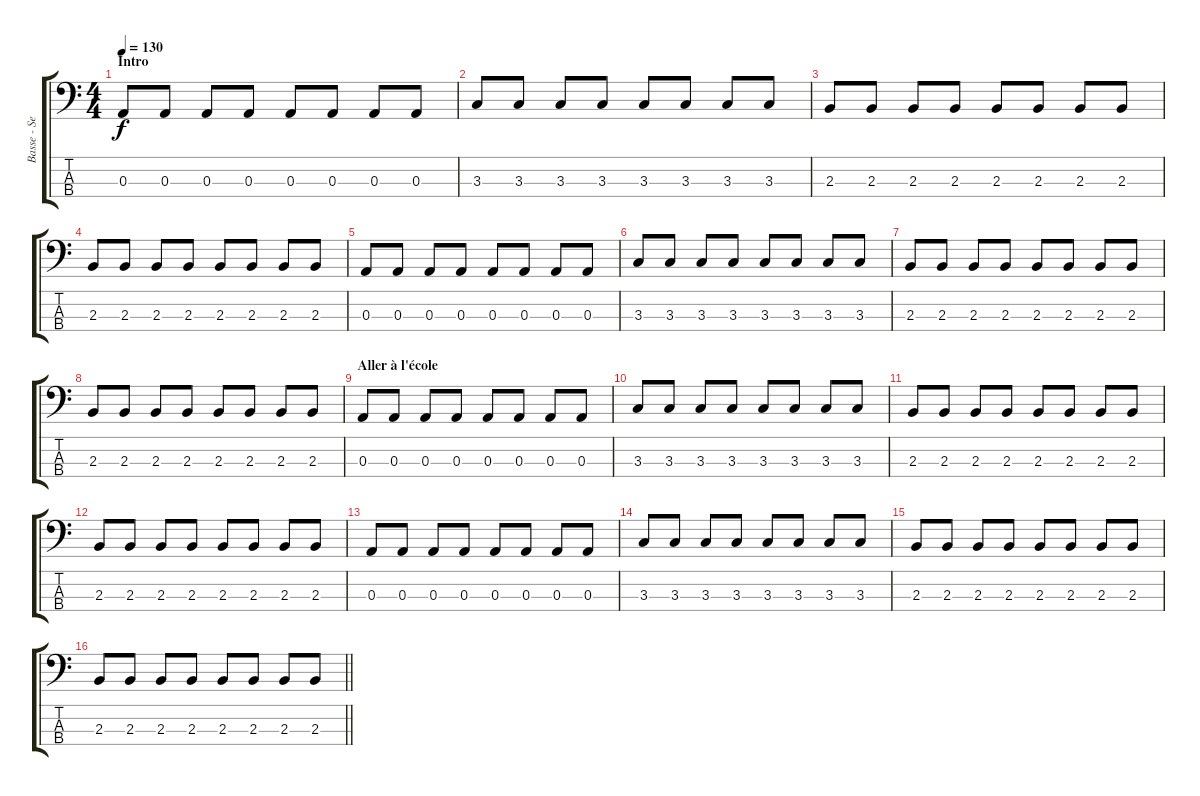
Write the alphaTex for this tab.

\track ("Basse - Seb" "Basse - Se") {instrument electricbassfinger}
\staff {score tabs}
\tuning (G2 D2 A1 E1) {hide}
\ts (4 4)
\section ("" "Intro")
\tempo 130
\clef f4
\ks c
0.3.8{dy f instrument electricbassfinger} 0.3.8 0.3.8 0.3.8 0.3.8 0.3.8 0.3.8 0.3.8 |
3.3.8 3.3.8 3.3.8 3.3.8 3.3.8 3.3.8 3.3.8 3.3.8 |
2.3.8 2.3.8 2.3.8 2.3.8 2.3.8 2.3.8 2.3.8 2.3.8 |
2.3.8 2.3.8 2.3.8 2.3.8 2.3.8 2.3.8 2.3.8 2.3.8 |
0.3.8 0.3.8 0.3.8 0.3.8 0.3.8 0.3.8 0.3.8 0.3.8 |
3.3.8 3.3.8 3.3.8 3.3.8 3.3.8 3.3.8 3.3.8 3.3.8 |
2.3.8 2.3.8 2.3.8 2.3.8 2.3.8 2.3.8 2.3.8 2.3.8 |
2.3.8 2.3.8 2.3.8 2.3.8 2.3.8 2.3.8 2.3.8 2.3.8 |
\section ("" "Aller à l'école")
0.3.8 0.3.8 0.3.8 0.3.8 0.3.8 0.3.8 0.3.8 0.3.8 |
3.3.8 3.3.8 3.3.8 3.3.8 3.3.8 3.3.8 3.3.8 3.3.8 |
2.3.8 2.3.8 2.3.8 2.3.8 2.3.8 2.3.8 2.3.8 2.3.8 |
2.3.8 2.3.8 2.3.8 2.3.8 2.3.8 2.3.8 2.3.8 2.3.8 |
0.3.8 0.3.8 0.3.8 0.3.8 0.3.8 0.3.8 0.3.8 0.3.8 |
3.3.8 3.3.8 3.3.8 3.3.8 3.3.8 3.3.8 3.3.8 3.3.8 |
2.3.8 2.3.8 2.3.8 2.3.8 2.3.8 2.3.8 2.3.8 2.3.8 |
\barLineRight lightlight
2.3.8 2.3.8 2.3.8 2.3.8 2.3.8 2.3.8 2.3.8 2.3.8
